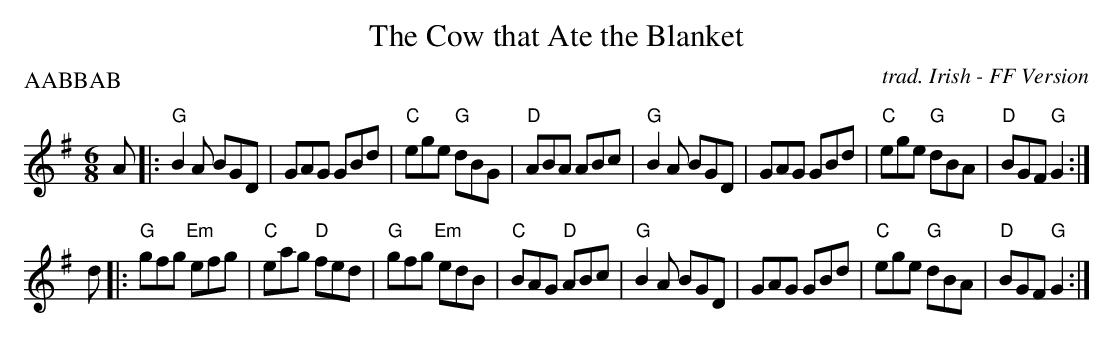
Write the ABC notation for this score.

X:1
T: The Cow that Ate the Blanket
O: trad. Irish - FF Version
Q: 325
M: 6/8
L: 1/8
P:AABBAB
K: G
A |: "G"B2 A BGD    | GAG GBd       | "C"ege "G"dBG  | "D"ABA ABc    | "G"B2 A BGD | GAG GBd | "C"ege "G"dBA | "D"BGF "G"G2 :|
d |: "G"gfg "Em"efg | "C"eag "D"fed | "G"gfg "Em"edB | "C"BAG "D"ABc | "G"B2 A BGD | GAG GBd | "C"ege "G"dBA | "D"BGF "G"G2 :|
